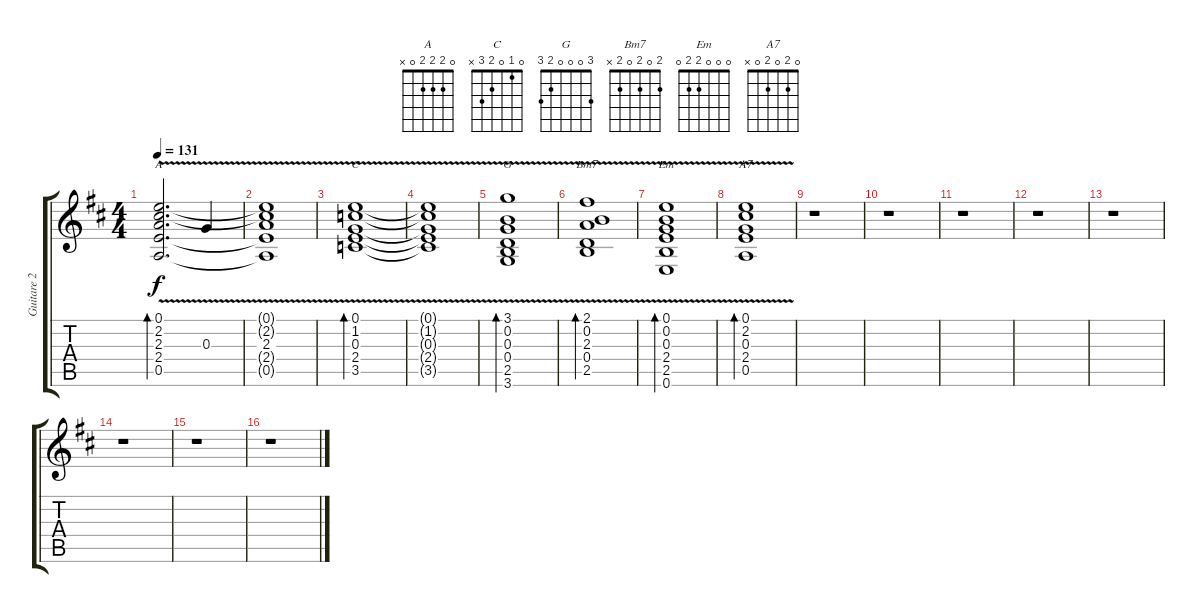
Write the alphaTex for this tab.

\track ("Guitare 2" "Guitare 2") {instrument electricguitarjazz}
\staff {score tabs}
\tuning (E4 B3 G3 D3 A2 E2) {hide}
\chord ("A" 0 2 2 2 0 x)
\chord ("C" 0 1 0 2 3 x)
\chord ("G" 3 0 0 0 2 3)
\chord ("Bm7" 2 0 2 0 2 x)
\chord ("Em" 0 0 0 2 2 0)
\chord ("A7" 0 2 0 2 0 x)
\ts (4 4)
\tempo 131
\clef g2
\ks d
(0.1{v} 2.2{v} 2.3{v} 2.4{v} 0.5{v}).2{d bd 120 ch "A" dy f} 0.3{v}.4 |
(0.1{t} 2.2{t} 2.3{v} 2.4{t} 0.5{t}).1 |
(0.1{v} 1.2{v} 0.3{v} 2.4{v} 3.5{v}).1{bd 120 ch "C"} |
(0.1{t} 1.2{t} 0.3{t} 2.4{t} 3.5{t}).1 |
(3.1{v} 0.2{v} 0.3{v} 0.4{v} 2.5{v} 3.6{v}).1{bd 120 ch "G"} |
(2.1{v} 0.2{v} 2.3{v} 0.4{v} 2.5{v}).1{bd 120 ch "Bm7"} |
(0.1{v} 0.2{v} 0.3{v} 2.4{v} 2.5{v} 0.6{v}).1{bd 120 ch "Em"} |
(0.1{v} 2.2{v} 0.3{v} 2.4{v} 0.5{v}).1{bd 120 ch "A7"} |
r.1 |
r.1 |
r.1 |
r.1 |
r.1 |
r.1 |
r.1 |
r.1
